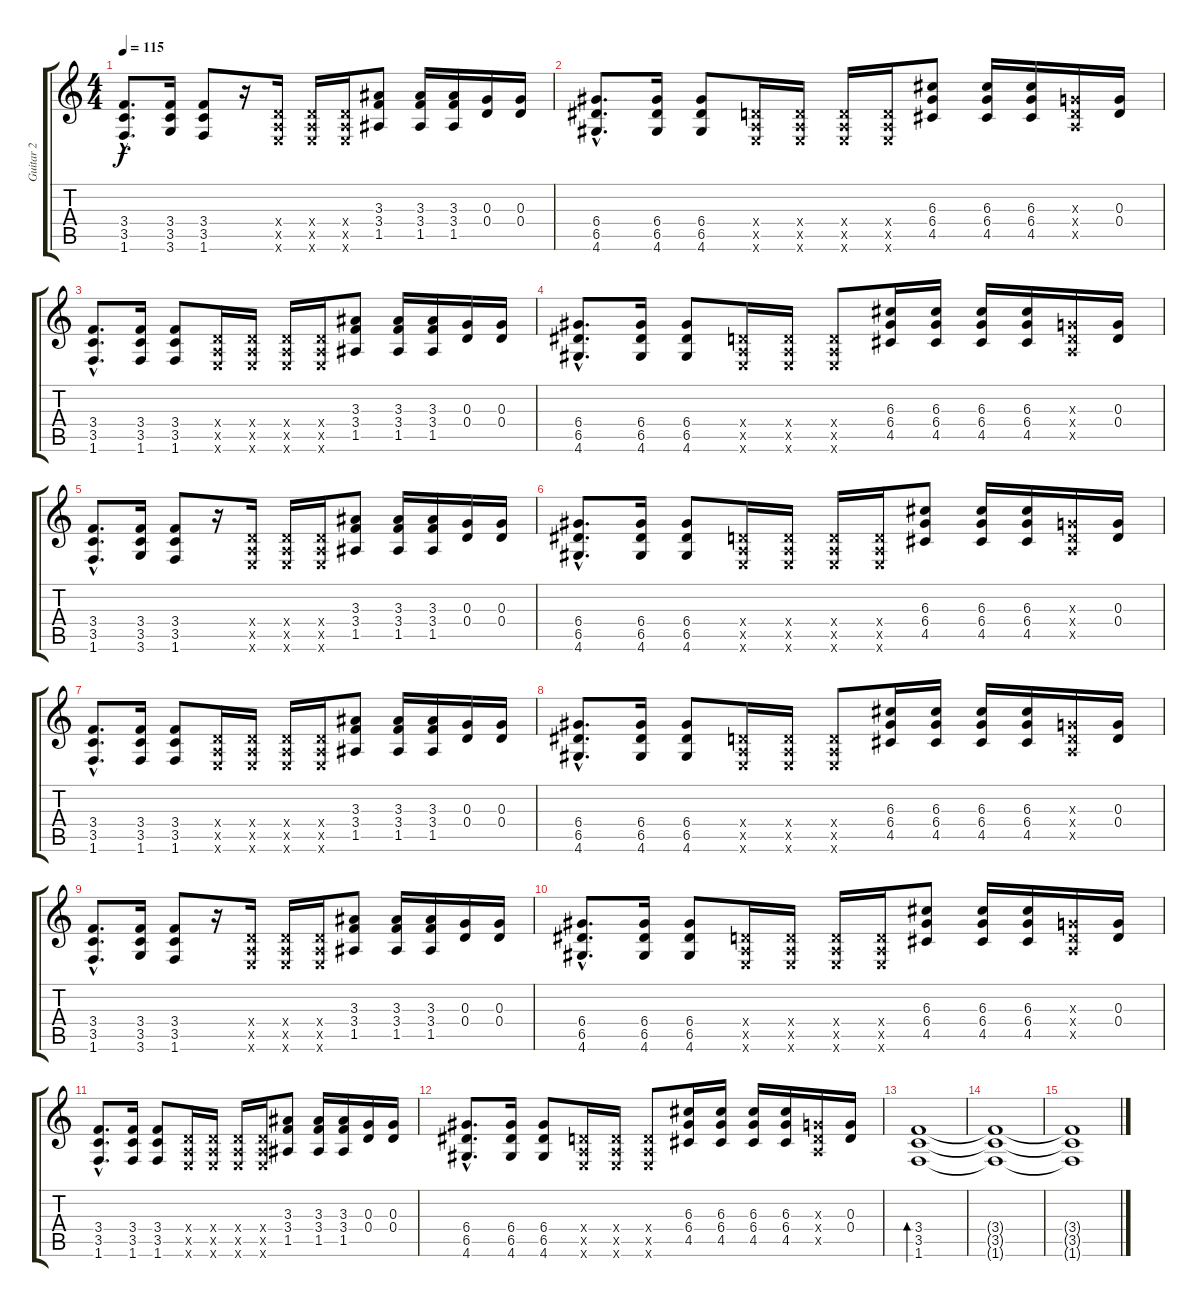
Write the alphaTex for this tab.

\track ("Guitar 2" "Guitar 2") {instrument distortionguitar}
\staff {score tabs}
\tuning (E4 B3 G3 D3 A2 E2) {hide}
\ts (4 4)
\tempo 115
\clef g2
\ks c
(3.4{hac} 3.5{hac} 1.6{hac}).8{d dy f} (3.4 3.5 3.6).16 (3.4 3.5 1.6).8 r.16 (0.4{x} 0.5{x} 0.6{x}).16 (0.4{x} 0.5{x} 0.6{x}).16 (0.4{x} 0.5{x} 0.6{x}).16 (3.3 3.4 1.5).8 (3.3 3.4 1.5).16 (3.3 3.4 1.5).16 (0.3 0.4).16 (0.3 0.4).16 |
(6.4{hac} 6.5{hac} 4.6{hac}).8{d} (6.4 6.5 4.6).16 (6.4 6.5 4.6).8 (0.4{x} 0.5{x} 0.6{x}).16 (0.4{x} 0.5{x} 0.6{x}).16 (0.4{x} 0.5{x} 0.6{x}).16 (0.4{x} 0.5{x} 0.6{x}).16 (6.3 6.4 4.5).8 (6.3 6.4 4.5).16 (6.3 6.4 4.5).16 (0.3{x} 0.4{x} 0.5{x}).16 (0.3 0.4).16 |
(3.4{hac} 3.5{hac} 1.6{hac}).8{d} (3.4 3.5 1.6).16 (3.4 3.5 1.6).8 (0.4{x} 0.5{x} 0.6{x}).16 (0.4{x} 0.5{x} 0.6{x}).16 (0.4{x} 0.5{x} 0.6{x}).16 (0.4{x} 0.5{x} 0.6{x}).16 (3.3 3.4 1.5).8 (3.3 3.4 1.5).16 (3.3 3.4 1.5).16 (0.3 0.4).16 (0.3 0.4).16 |
(6.4{hac} 6.5{hac} 4.6{hac}).8{d} (6.4 6.5 4.6).16 (6.4 6.5 4.6).8 (0.4{x} 0.5{x} 0.6{x}).16 (0.4{x} 0.5{x} 0.6{x}).16 (0.4{x} 0.5{x} 0.6{x}).8 (6.3 6.4 4.5).16 (6.3 6.4 4.5).16 (6.3 6.4 4.5).16 (6.3 6.4 4.5).16 (0.3{x} 0.4{x} 0.5{x}).16 (0.3 0.4).16 |
(3.4{hac} 3.5{hac} 1.6{hac}).8{d} (3.4 3.5 3.6).16 (3.4 3.5 1.6).8 r.16 (0.4{x} 0.5{x} 0.6{x}).16 (0.4{x} 0.5{x} 0.6{x}).16 (0.4{x} 0.5{x} 0.6{x}).16 (3.3 3.4 1.5).8 (3.3 3.4 1.5).16 (3.3 3.4 1.5).16 (0.3 0.4).16 (0.3 0.4).16 |
(6.4{hac} 6.5{hac} 4.6{hac}).8{d} (6.4 6.5 4.6).16 (6.4 6.5 4.6).8 (0.4{x} 0.5{x} 0.6{x}).16 (0.4{x} 0.5{x} 0.6{x}).16 (0.4{x} 0.5{x} 0.6{x}).16 (0.4{x} 0.5{x} 0.6{x}).16 (6.3 6.4 4.5).8 (6.3 6.4 4.5).16 (6.3 6.4 4.5).16 (0.3{x} 0.4{x} 0.5{x}).16 (0.3 0.4).16 |
(3.4{hac} 3.5{hac} 1.6{hac}).8{d} (3.4 3.5 1.6).16 (3.4 3.5 1.6).8 (0.4{x} 0.5{x} 0.6{x}).16 (0.4{x} 0.5{x} 0.6{x}).16 (0.4{x} 0.5{x} 0.6{x}).16 (0.4{x} 0.5{x} 0.6{x}).16 (3.3 3.4 1.5).8 (3.3 3.4 1.5).16 (3.3 3.4 1.5).16 (0.3 0.4).16 (0.3 0.4).16 |
(6.4{hac} 6.5{hac} 4.6{hac}).8{d} (6.4 6.5 4.6).16 (6.4 6.5 4.6).8 (0.4{x} 0.5{x} 0.6{x}).16 (0.4{x} 0.5{x} 0.6{x}).16 (0.4{x} 0.5{x} 0.6{x}).8 (6.3 6.4 4.5).16 (6.3 6.4 4.5).16 (6.3 6.4 4.5).16 (6.3 6.4 4.5).16 (0.3{x} 0.4{x} 0.5{x}).16 (0.3 0.4).16 |
(3.4{hac} 3.5{hac} 1.6{hac}).8{d} (3.4 3.5 3.6).16 (3.4 3.5 1.6).8 r.16 (0.4{x} 0.5{x} 0.6{x}).16 (0.4{x} 0.5{x} 0.6{x}).16 (0.4{x} 0.5{x} 0.6{x}).16 (3.3 3.4 1.5).8 (3.3 3.4 1.5).16 (3.3 3.4 1.5).16 (0.3 0.4).16 (0.3 0.4).16 |
(6.4{hac} 6.5{hac} 4.6{hac}).8{d} (6.4 6.5 4.6).16 (6.4 6.5 4.6).8 (0.4{x} 0.5{x} 0.6{x}).16 (0.4{x} 0.5{x} 0.6{x}).16 (0.4{x} 0.5{x} 0.6{x}).16 (0.4{x} 0.5{x} 0.6{x}).16 (6.3 6.4 4.5).8 (6.3 6.4 4.5).16 (6.3 6.4 4.5).16 (0.3{x} 0.4{x} 0.5{x}).16 (0.3 0.4).16 |
(3.4{hac} 3.5{hac} 1.6{hac}).8{d} (3.4 3.5 1.6).16 (3.4 3.5 1.6).8 (0.4{x} 0.5{x} 0.6{x}).16 (0.4{x} 0.5{x} 0.6{x}).16 (0.4{x} 0.5{x} 0.6{x}).16 (0.4{x} 0.5{x} 0.6{x}).16 (3.3 3.4 1.5).8 (3.3 3.4 1.5).16 (3.3 3.4 1.5).16 (0.3 0.4).16 (0.3 0.4).16 |
(6.4{hac} 6.5{hac} 4.6{hac}).8{d} (6.4 6.5 4.6).16 (6.4 6.5 4.6).8 (0.4{x} 0.5{x} 0.6{x}).16 (0.4{x} 0.5{x} 0.6{x}).16 (0.4{x} 0.5{x} 0.6{x}).8 (6.3 6.4 4.5).16 (6.3 6.4 4.5).16 (6.3 6.4 4.5).16 (6.3 6.4 4.5).16 (0.3{x} 0.4{x} 0.5{x}).16 (0.3 0.4).16 |
(3.4 3.5 1.6).1{bd 240} |
(3.4{t} 3.5{t} 1.6{t}).1 |
(3.4{t} 3.5{t} 1.6{t}).1
